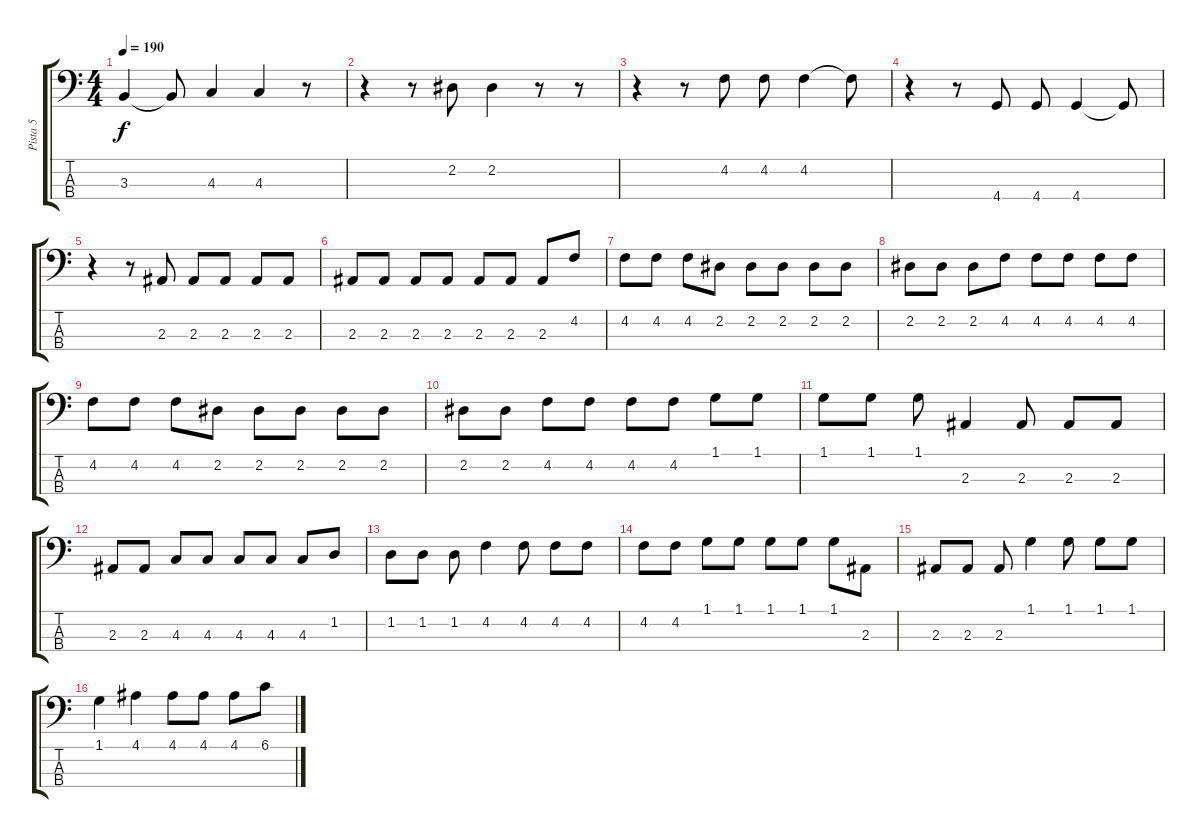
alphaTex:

\track ("Pista 5" "Pista 5") {instrument electricbassfinger}
\staff {score tabs}
\tuning (Gb2 Db2 Ab1 Eb1) {hide}
\ts (4 4)
\tempo 190
\clef f4
\ks c
3.3{t}.4{dy f} 3.3{t}.8 4.3.4 4.3.4 r.8 |
r.4 r.8 2.2.8 2.2.4 r.8 r.8 |
r.4 r.8 4.2.8 4.2.8 4.2.4 4.2{t}.8 |
r.4 r.8 4.4.8 4.4.8 4.4.4 4.4{t}.8 |
r.4 r.8 2.3.8 2.3.8 2.3.8 2.3.8 2.3.8 |
2.3.8 2.3.8 2.3.8 2.3.8 2.3.8 2.3.8 2.3.8 4.2.8 |
4.2.8 4.2.8 4.2.8 2.2.8 2.2.8 2.2.8 2.2.8 2.2.8 |
2.2.8 2.2.8 2.2.8 4.2.8 4.2.8 4.2.8 4.2.8 4.2.8 |
4.2.8 4.2.8 4.2.8 2.2.8 2.2.8 2.2.8 2.2.8 2.2.8 |
2.2.8 2.2.8 4.2.8 4.2.8 4.2.8 4.2.8 1.1.8 1.1.8 |
1.1.8 1.1.8 1.1.8 2.3.4 2.3.8 2.3.8 2.3.8 |
2.3.8 2.3.8 4.3.8 4.3.8 4.3.8 4.3.8 4.3.8 1.2.8 |
1.2.8 1.2.8 1.2.8 4.2.4 4.2.8 4.2.8 4.2.8 |
4.2.8 4.2.8 1.1.8 1.1.8 1.1.8 1.1.8 1.1.8 2.3.8 |
2.3.8 2.3.8 2.3.8 1.1.4 1.1.8 1.1.8 1.1.8 |
1.1.4 4.1.4 4.1.8 4.1.8 4.1.8 6.1.8
